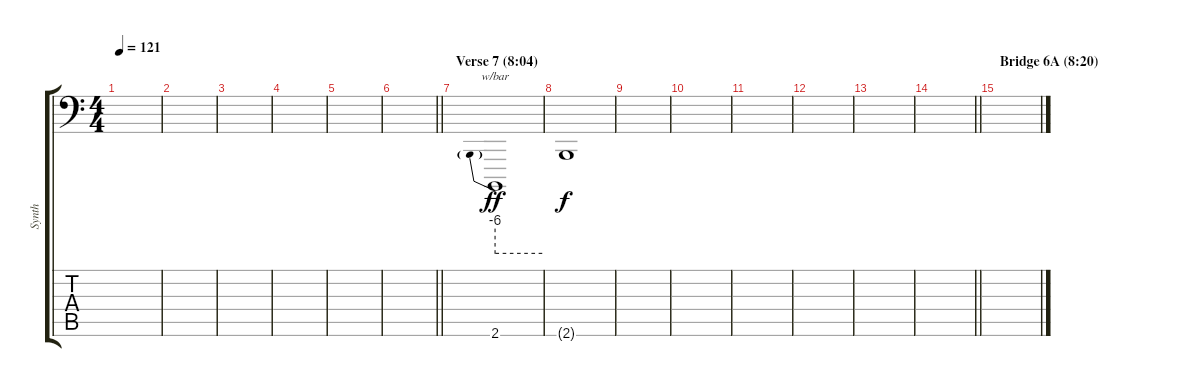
\track ("Synth" "Synth") {instrument lead2sawtooth}
\staff {score tabs}
\tuning (A3 E3 C3 G2 D2 A1) {hide}
\ts (4 4)
\tempo 121
\clef f4
\ks c
|
|
|
|
|
\barLineRight lightlight
|
\section ("" "Verse 7 (8:04)")
2.6.1{tbe (predive default 0 -24 60 -24) dy ff volume 15 balance 8 instrument acousticgrandpiano} |
2.6{t}.1{dy f} |
|
|
|
|
|
\barLineRight lightlight
|
\section ("" "Bridge 6A (8:20)")
